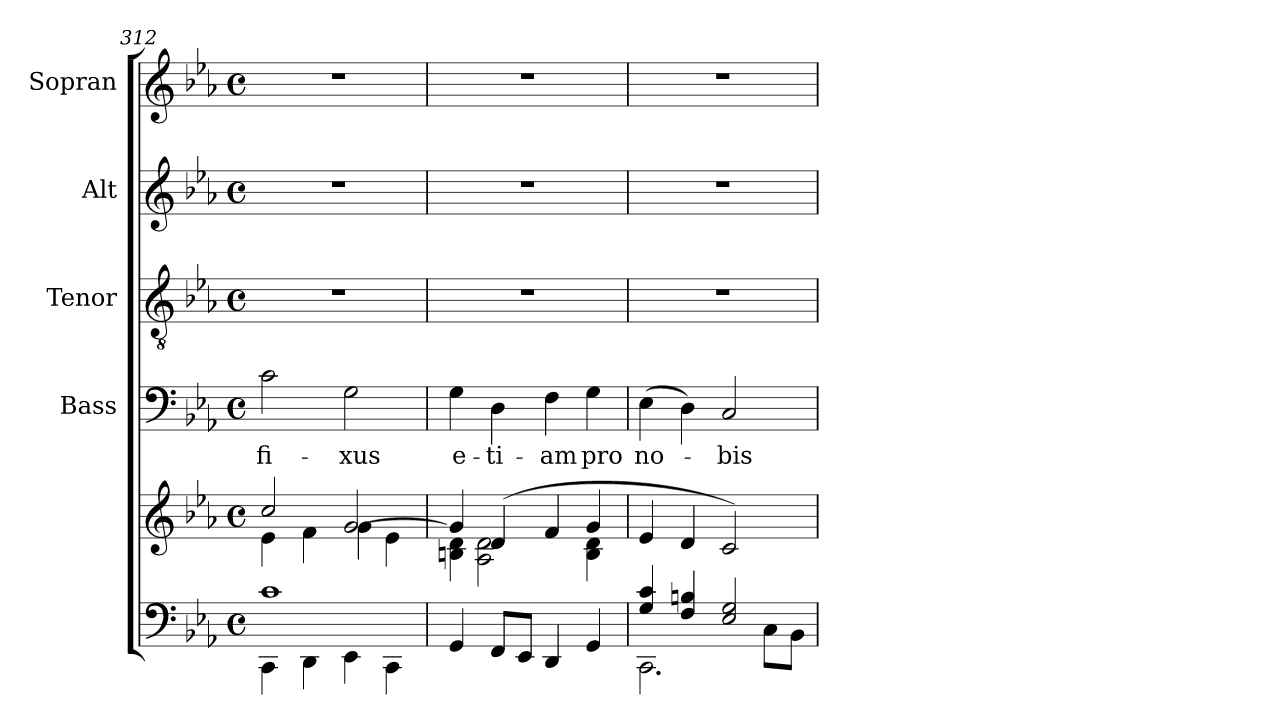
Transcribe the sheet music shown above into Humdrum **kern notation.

**kern	**kern	**kern	**text	**kern	**kern	**kern
*part5	*part5	*part4	*part4	*part3	*part2	*part1
*staff6	*staff5	*staff4	*staff4	*staff3	*staff2	*staff1
*	*	*I"Bass	*	*I"Tenor	*I"Alt	*I"Sopran
*	*	*I'B.	*	*I'T.	*I'A.	*I'S.
*clefF4	*clefG2	*clefF4	*	*clefGv2	*clefG2	*clefG2
*k[b-e-a-]	*k[b-e-a-]	*k[b-e-a-]	*	*k[b-e-a-]	*k[b-e-a-]	*k[b-e-a-]
*E-:	*E-:	*E-:	*	*E-:	*E-:	*E-:
*M4/4	*M4/4	*M4/4	*	*M4/4	*M4/4	*M4/4
*met(c)	*met(c)	*met(c)	*	*met(c)	*met(c)	*met(c)
=312	=312	=312	=312	=312	=312	=312
*^	*^	*	*	*	*	*
!	!	!	!	!	!LO:LY:b	!	!	!
1c	4CC\	2cc/	4e-\	2c\	-fi-	1r	1r	1r
.	4DD\	.	4f\	.	.	.	.	.
!	!	!	!	!	!LO:LY:b	!	!	!
.	4EE-\	[>2g/	4g\	2G\	-xus	.	.	.
.	4CC\	.	4e-\	.	.	.	.	.
=313	=313	=313	=313	=313	=313	=313	=313	=313
!	!	!	!	!	!LO:LY:b	!	!	!
*v	*v	*	*	*	*	*	*	*
4GG/	4g/]	4Bn\ 4d\	4G\	e-	1r	1r	1r
!	!	!	!	!LO:LY:b	!	!	!
8FF/L	(4d/	2A-\ 2d\	4D\	-ti-	.	.	.
8EE-/J	.	.	.	.	.	.	.
!	!	!	!	!LO:LY:b	!	!	!
4DD/	4f/	.	4F\	-am	.	.	.
!	!	!	!	!LO:LY:b	!	!	!
4GG/	4g/	4B\ 4d\	4G\	pro	.	.	.
=314	=314	=314	=314	=314	=314	=314	=314
*^	*	*	*	*	*	*	*
!	!	!	!	!	!LO:LY:b	!	!	!
*	*	*v	*v	*	*	*	*	*
4G/ 4c/	2.CC\	4e-/	(>4E-\	no-	1r	1r	1r
4F/ 4Bn/	.	4d/	4D\)	.	.	.	.
!	!	!	!	!LO:LY:b	!	!	!
2E-/ 2G/	.	2c/)	2C/	-bis	.	.	.
.	8C\L	.	.	.	.	.	.
.	8BB-\J	.	.	.	.	.	.
*v	*v	*	*	*	*	*	*
=	=	=	=	=	=	=
*-	*-	*-	*-	*-	*-	*-
